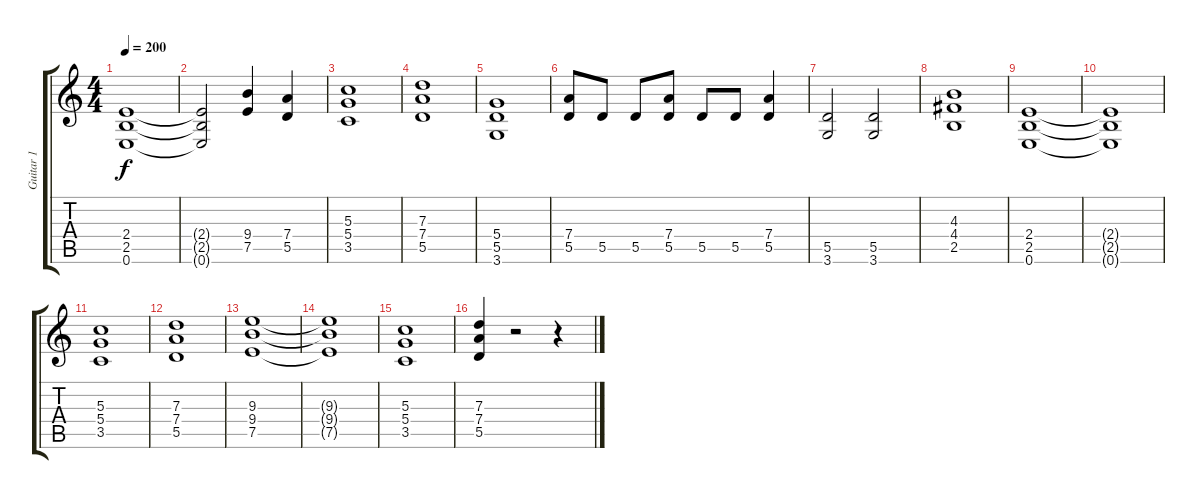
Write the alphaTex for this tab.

\track ("Guitar 1" "Guitar 1") {instrument overdrivenguitar}
\staff {score tabs}
\tuning (E4 B3 G3 D3 A2 E2) {hide}
\ts (4 4)
\tempo 200
\clef g2
\ks c
(2.4 2.5 0.6).1{dy f} |
(2.4{t} 2.5{t} 0.6{t}).2 (9.4 7.5).4 (7.4 5.5).4 |
(5.3 5.4 3.5).1 |
(7.3 7.4 5.5).1 |
(5.4 5.5 3.6).1 |
(7.4 5.5).8 5.5.8 5.5.8 (7.4 5.5).8 5.5.8 5.5.8 (7.4 5.5).4 |
(5.5 3.6).2 (5.5 3.6).2 |
(4.3 4.4 2.5).1 |
(2.4 2.5 0.6).1 |
(2.4{t} 2.5{t} 0.6{t}).1 |
(5.3 5.4 3.5).1 |
(7.3 7.4 5.5).1 |
(9.3 9.4 7.5).1 |
(9.3{t} 9.4{t} 7.5{t}).1 |
(5.3 5.4 3.5).1 |
(7.3 7.4 5.5).4 r.2 r.4
